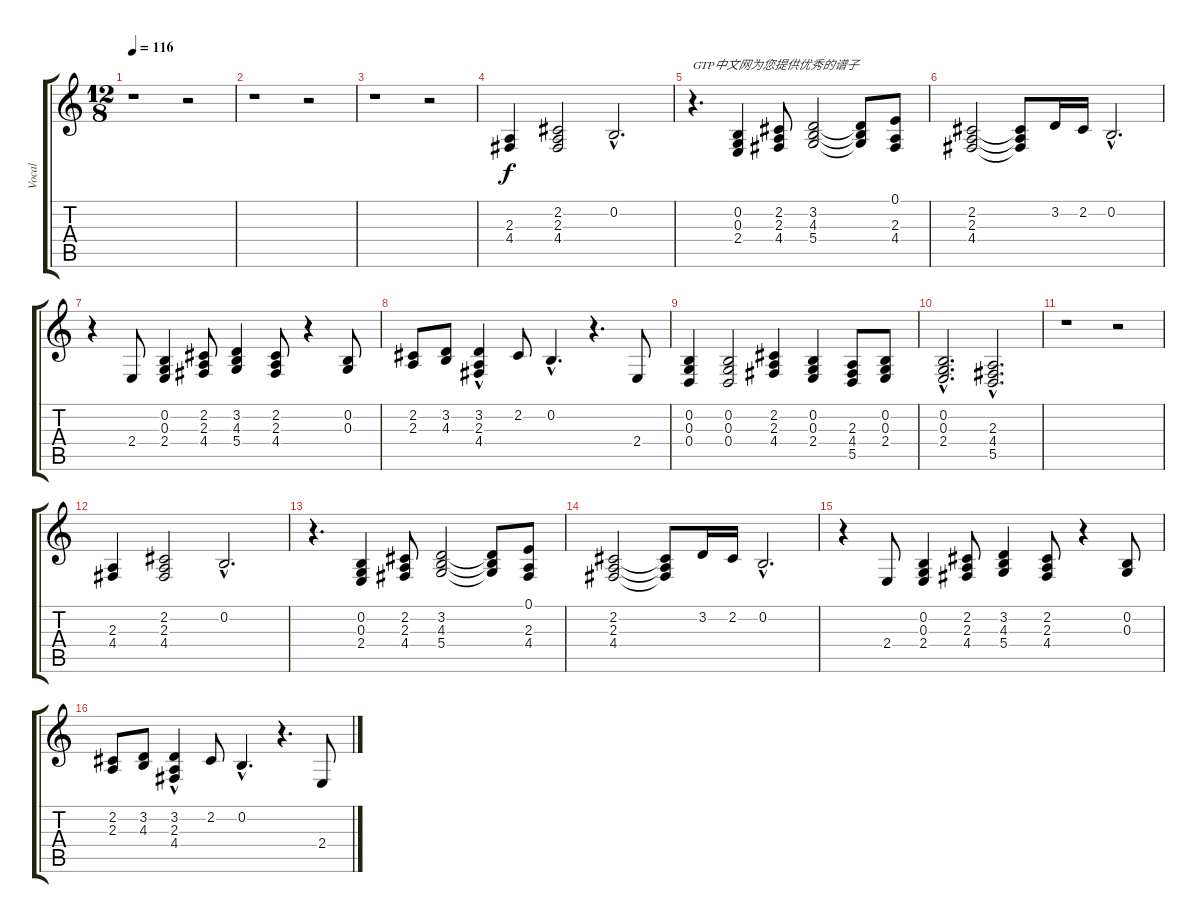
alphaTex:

\track ("Vocal" "Vocal") {instrument clarinet}
\staff {score tabs}
\tuning (E4 B3 G3 D3 A2 E2) {hide}
\ts (12 8)
\tempo 116
\clef g2
\ks c
r.1{dy f instrument clarinet} r.2 |
r.1 r.2 |
r.1 r.2 |
(2.3 4.4).4 (2.2 2.3 4.4).2 0.2{hac}.2{d} |
r.4{d txt "GTP中文网为您提供优秀的谱子"} (0.2 0.3 2.4).4 (2.2 2.3 4.4).8 (3.2 4.3 5.4).2 (3.2{t} 4.3{t} 5.4{t}).8 (0.1 2.3 4.4).8 |
(2.2 2.3 4.4).2 (2.2{t} 2.3{t} 4.4{t}).8 3.2.16 2.2.16 0.2{hac}.2{d} |
r.4 2.4.8 (0.2 0.3 2.4).4 (2.2 2.3 4.4).8 (3.2 4.3 5.4).4 (2.2 2.3 4.4).8 r.4 (0.2 0.3).8 |
(2.2 2.3).8 (3.2 4.3).8 (3.2 2.3{hac} 4.4{hac}).4 2.2.8 0.2{hac}.4{d} r.4{d} 2.4.8 |
(0.2 0.3 0.4).4 (0.2 0.3 0.4).2 (2.2 2.3 4.4).4 (0.2 0.3 2.4).4 (2.3 4.4 5.5).8 (0.2 0.3 2.4).8 |
(0.2{hac} 0.3{hac} 2.4{hac}).2{d} (2.3{hac} 4.4{hac} 5.5{hac}).2{d} |
r.1 r.2 |
(2.3 4.4).4 (2.2 2.3 4.4).2 0.2{hac}.2{d} |
r.4{d} (0.2 0.3 2.4).4 (2.2 2.3 4.4).8 (3.2 4.3 5.4).2 (3.2{t} 4.3{t} 5.4{t}).8 (0.1 2.3 4.4).8 |
(2.2 2.3 4.4).2 (2.2{t} 2.3{t} 4.4{t}).8 3.2.16 2.2.16 0.2{hac}.2{d} |
r.4 2.4.8 (0.2 0.3 2.4).4 (2.2 2.3 4.4).8 (3.2 4.3 5.4).4 (2.2 2.3 4.4).8 r.4 (0.2 0.3).8 |
(2.2 2.3).8 (3.2 4.3).8 (3.2 2.3{hac} 4.4{hac}).4 2.2.8 0.2{hac}.4{d} r.4{d} 2.4.8
